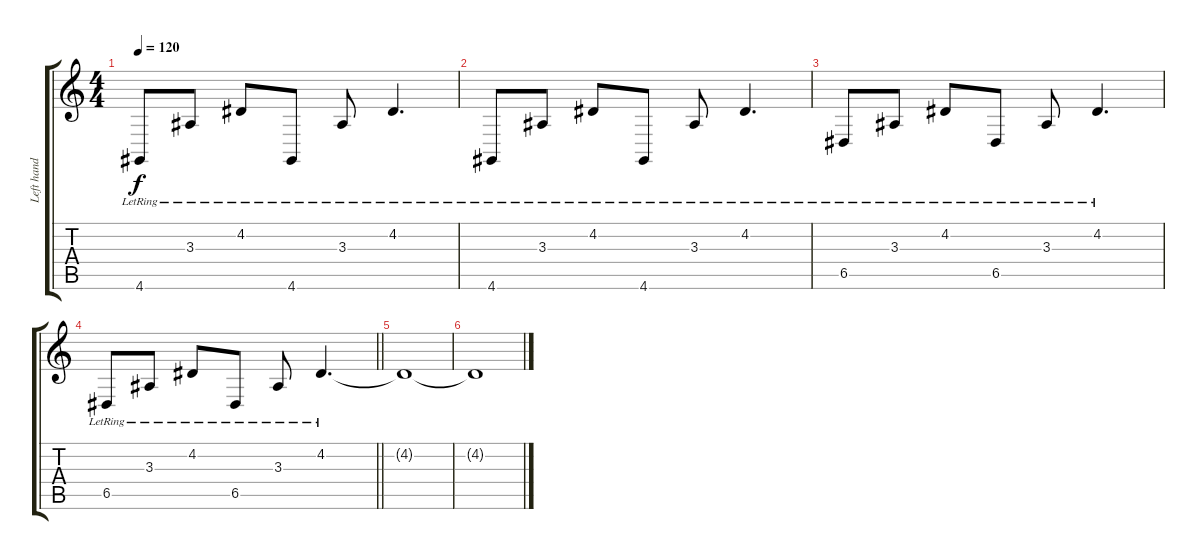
\track ("Left hand" "Left hand") {instrument acousticgrandpiano}
\staff {score tabs}
\tuning (E4 B3 G3 D3 A2 E2) {hide}
\ts (4 4)
\tempo 120
\clef g2
\ks c
4.6{lr}.8{dy f} 3.3{lr}.8 4.2{lr}.8 4.6{lr}.8 3.3{lr}.8 4.2{lr}.4{d} |
4.6{lr}.8 3.3{lr}.8 4.2{lr}.8 4.6{lr}.8 3.3{lr}.8 4.2{lr}.4{d} |
6.5{lr}.8 3.3{lr}.8 4.2{lr}.8 6.5{lr}.8 3.3{lr}.8 4.2{lr}.4{d} |
\barLineRight lightlight
6.5{lr}.8 3.3{lr}.8 4.2{lr}.8 6.5{lr}.8 3.3{lr}.8 4.2{lr}.4{d} |
4.2{t}.1 |
4.2{t}.1
